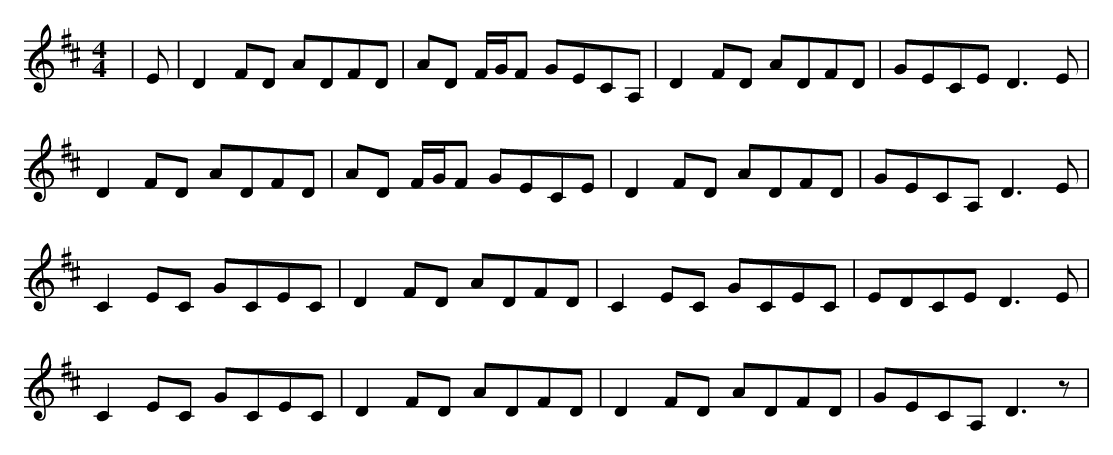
X:1
M:4/4
K:D
|E|D2 FD ADFD|AD F/G/F GECA,|D2 FD ADFD|GECE D3 E|
D2 FD ADFD|AD F/G/F GECE|D2 FD ADFD|GECA, D3 E|
C2 EC GCEC|D2 FD ADFD|C2 EC GCEC|EDCE D3 E|
C2 EC GCEC|D2 FD ADFD|D2 FD ADFD|GECA, D3 z|
